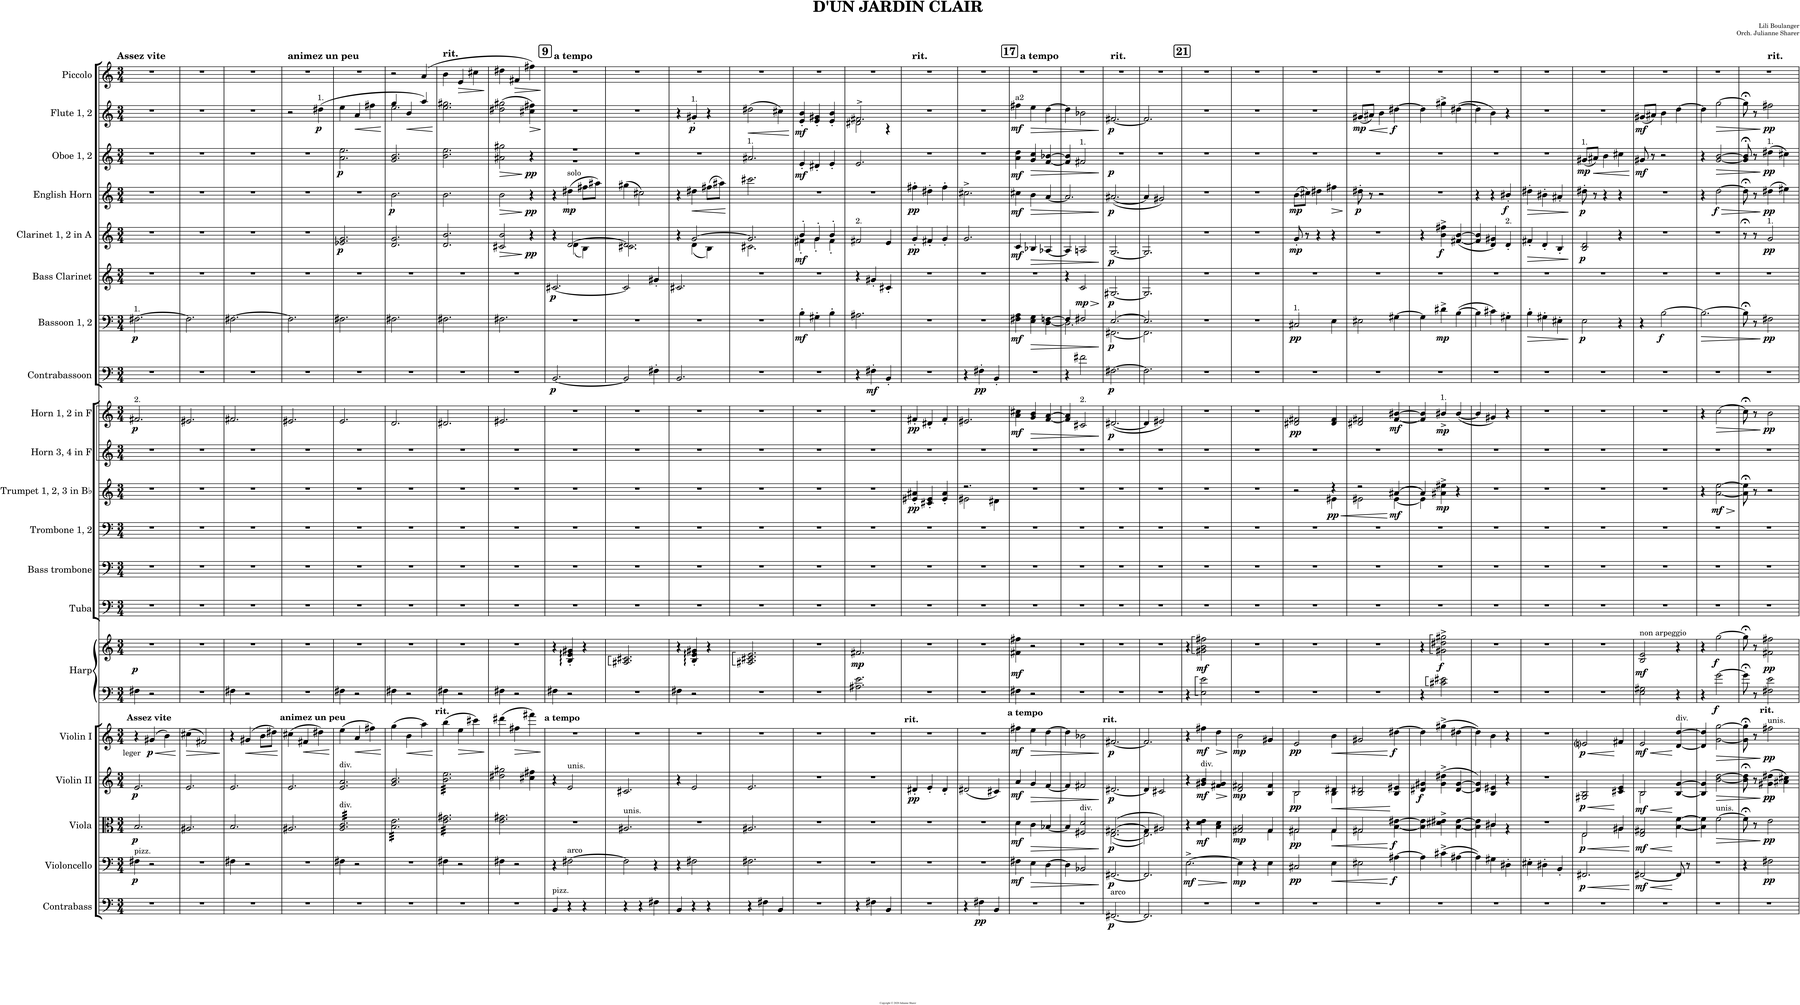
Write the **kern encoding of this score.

**kern	**dynam	**kern	**dynam	**kern	**dynam	**kern	**dynam	**kern	**dynam	**kern	**kern	**dynam	**kern	**kern	**kern	**kern	**dynam	**kern	**kern	**dynam	**kern	**dynam	**kern	**dynam	**kern	**dynam	**kern	**dynam	**kern	**dynam	**kern	**dynam	**kern	**dynam	**kern	**dynam
*part20	*part20	*part19	*part19	*part18	*part18	*part17	*part17	*part16	*part16	*part15	*part15	*part15	*part14	*part13	*part12	*part11	*part11	*part10	*part9	*part9	*part8	*part8	*part7	*part7	*part6	*part6	*part5	*part5	*part4	*part4	*part3	*part3	*part2	*part2	*part1	*part1
*staff21	*staff21	*staff20	*staff20	*staff19	*staff19	*staff18	*staff18	*staff17	*staff17	*staff16	*staff15	*staff15/16	*staff14	*staff13	*staff12	*staff11	*staff11	*staff10	*staff9	*staff9	*staff8	*staff8	*staff7	*staff7	*staff6	*staff6	*staff5	*staff5	*staff4	*staff4	*staff3	*staff3	*staff2	*staff2	*staff1	*staff1
*I"Contrabass	*	*I"Violoncello	*	*I"Viola	*	*I"Violin II	*	*I"Violin I	*	*I"Harp	*	*	*I"Tuba	*I"Bass trombone	*I"Trombone 1, 2	*I"Trumpet 1, 2, 3 in Bb	*	*I"Horn 3, 4 in F	*I"Horn 1, 2 in F	*	*I"Contrabassoon	*	*I"Bassoon 1, 2	*	*I"Bass Clarinet	*	*I"Clarinet 1, 2 in A	*	*I"English Horn	*	*I"Oboe 1, 2	*	*I"Flute 1, 2	*	*I"Piccolo	*
*I'Cb.	*	*I'Vc.	*	*I'Vla.	*	*I'Vln. II	*	*I'Vln. I	*	*I'Hp.	*	*	*I'Tba.	*I'B.Tbn.	*I'Tbn. 1, 2, 3	*I'Tpt. 1, 2, 3	*	*I'Hn. 3, 4	*I'Hn. 1, 2	*	*I'Cbsn.	*	*I'Bsn. 1, 2	*	*I'B. Cl.	*	*I'Cl. 1, 2	*	*I'Eng. Hn.	*	*I'Ob. 1, 2	*	*I'Fl. 1, 2	*	*I'Picc.	*
*clefF4	*	*clefF4	*	*clefC3	*	*clefG2	*	*clefG2	*	*clefF4	*clefG2	*	*clefF4	*clefF4	*clefF4	*clefG2	*	*clefG2	*clefG2	*	*clefF4	*	*clefF4	*	*clefG2	*	*clefG2	*	*clefG2	*	*clefG2	*	*clefG2	*	*clefG2	*
*Trd7c12	*	*	*	*	*	*	*	*	*	*	*	*	*	*	*	*Trd1c2	*	*Trd4c7	*Trd4c7	*	*Trd7c12	*	*	*	*Trd8c14	*	*Trd2c3	*	*Trd4c7	*	*	*	*	*	*Trd-7c-12	*
*k[]	*	*k[]	*	*k[]	*	*k[]	*	*k[]	*	*k[]	*k[]	*	*k[]	*k[]	*k[]	*k[]	*	*k[]	*k[]	*	*k[]	*	*k[]	*	*k[]	*	*k[]	*	*k[]	*	*k[]	*	*k[]	*	*k[]	*
*M3/4	*	*M3/4	*	*M3/4	*	*M3/4	*	*M3/4	*	*M3/4	*M3/4	*	*M3/4	*M3/4	*M3/4	*M3/4	*	*M3/4	*M3/4	*	*M3/4	*	*M3/4	*	*M3/4	*	*M3/4	*	*M3/4	*	*M3/4	*	*M3/4	*	*M3/4	*
=1	=1	=1	=1	=1	=1	=1	=1	=1	=1	=1	=1	=1	=1	=1	=1	=1	=1	=1	=1	=1	=1	=1	=1	=1	=1	=1	=1	=1	=1	=1	=1	=1	=1	=1	=1	=1
!	!	!	!	!	!	!	!	!	!	!	!	!	!	!	!	!	!	!	!	!	!	!	!	!	!	!	!	!	!	!	!	!	!	!	!LO:TX:a:B:t=Assez vite	!
!	!	!	!	!	!	!	!	!	!	!	!	!	!	!	!	!	!	!	!	!	!	!	!LO:TX:a:t=1.	!	!	!	!	!	!	!	!	!	!	!	!	!
!	!	!	!	!	!	!	!	!	!	!	!	!	!	!	!	!	!	!	!LO:TX:a:t=2.	!	!	!	!	!	!	!	!	!	!	!	!	!	!	!	!	!
!	!	!	!	!	!	!	!	!LO:TX:b:t=leger	!	!	!	!	!	!	!	!	!	!	!	!	!	!	!	!	!	!	!	!	!	!	!	!	!	!	!	!
!	!	!	!	!	!	!	!	!LO:TX:a:B:t=Assez vite	!	!	!	!	!	!	!	!	!	!	!	!	!	!	!	!	!	!	!	!	!	!	!	!	!	!	!	!
!	!	!LO:TX:a:t=pizz.	!	!	!	!	!	!	!	!	!	!	!	!	!	!	!	!	!	!	!	!	!	!	!	!	!	!	!	!	!	!	!	!	!	!
!	!	!	!LO:DY:b	!	!LO:DY:b	!	!LO:DY:b	!	!	!	!	!LO:DY:a=2	!	!	!	!	!	!	!	!LO:DY:b	!	!	!	!LO:DY:b	!	!	!	!	!	!	!	!	!	!	!	!
2.r	.	4F#X\	p	2.B/	p	2.e/	p	4r	.	4F#X\	2.r	p	2.r	2.r	2.r	2.r	.	2.r	2.f#X/	p	2.r	.	[2.F#X\	p	2.r	.	2.r	.	2.r	.	2.r	.	2.r	.	2.r	.
!	!	!	!	!	!	!	!	!	!LO:HP:b	!	!	!	!	!	!	!	!	!	!	!	!	!	!	!	!	!	!	!	!	!	!	!	!	!	!	!
!	!	!	!	!	!	!	!	!	!LO:DY:n=1:b	!	!	!	!	!	!	!	!	!	!	!	!	!	!	!	!	!	!	!	!	!	!	!	!	!	!	!
.	.	2r	.	.	.	.	.	(4g#X/	< p	2r	.	.	.	.	.	.	.	.	.	.	.	.	.	.	.	.	.	.	.	.	.	.	.	.	.	.
.	.	.	.	.	.	.	.	4b\)	.	.	.	.	.	.	.	.	.	.	.	.	.	.	.	.	.	.	.	.	.	.	.	.	.	.	.	.
.	.	.	.	.	.	.	.	.	[	.	.	.	.	.	.	.	.	.	.	.	.	.	.	.	.	.	.	.	.	.	.	.	.	.	.	.
=2	=2	=2	=2	=2	=2	=2	=2	=2	=2	=2	=2	=2	=2	=2	=2	=2	=2	=2	=2	=2	=2	=2	=2	=2	=2	=2	=2	=2	=2	=2	=2	=2	=2	=2	=2	=2
!	!	!	!	!	!	!	!	!	!LO:HP:b	!	!	!	!	!	!	!	!	!	!	!	!	!	!	!	!	!	!	!	!	!	!	!	!	!	!	!
2.r	.	2.r	.	2.A#X/	.	2.e/	.	(4cc#X\	>	2.r	2.r	.	2.r	2.r	2.r	2.r	.	2.r	2.e#X/	.	2.r	.	2.F#\]	.	2.r	.	2.r	.	2.r	.	2.r	.	2.r	.	2.r	.
.	.	.	.	.	.	.	.	2f#X/)	.	.	.	.	.	.	.	.	.	.	.	.	.	.	.	.	.	.	.	.	.	.	.	.	.	.	.	.
.	.	.	.	.	.	.	.	.	]	.	.	.	.	.	.	.	.	.	.	.	.	.	.	.	.	.	.	.	.	.	.	.	.	.	.	.
=3	=3	=3	=3	=3	=3	=3	=3	=3	=3	=3	=3	=3	=3	=3	=3	=3	=3	=3	=3	=3	=3	=3	=3	=3	=3	=3	=3	=3	=3	=3	=3	=3	=3	=3	=3	=3
2.r	.	4F#X\	.	2.B/	.	2.e/	.	4r	.	4F#X\	2.r	.	2.r	2.r	2.r	2.r	.	2.r	2.f#X/	.	2.r	.	[2.F#X\	.	2.r	.	2.r	.	2.r	.	2.r	.	2.r	.	2.r	.
!	!	!	!	!	!	!	!	!	!LO:HP:b	!	!	!	!	!	!	!	!	!	!	!	!	!	!	!	!	!	!	!	!	!	!	!	!	!	!	!
.	.	2r	.	.	.	.	.	(4g#X/	<	2r	.	.	.	.	.	.	.	.	.	.	.	.	.	.	.	.	.	.	.	.	.	.	.	.	.	.
.	.	.	.	.	.	.	.	8b\L	.	.	.	.	.	.	.	.	.	.	.	.	.	.	.	.	.	.	.	.	.	.	.	.	.	.	.	.
.	.	.	.	.	.	.	.	8dd#X\J)	.	.	.	.	.	.	.	.	.	.	.	.	.	.	.	.	.	.	.	.	.	.	.	.	.	.	.	.
.	.	.	.	.	.	.	.	.	[	.	.	.	.	.	.	.	.	.	.	.	.	.	.	.	.	.	.	.	.	.	.	.	.	.	.	.
=4	=4	=4	=4	=4	=4	=4	=4	=4	=4	=4	=4	=4	=4	=4	=4	=4	=4	=4	=4	=4	=4	=4	=4	=4	=4	=4	=4	=4	=4	=4	=4	=4	=4	=4	=4	=4
!	!	!	!	!	!	!	!	!	!	!	!	!	!	!	!	!	!	!	!	!	!	!	!	!	!	!	!	!	!	!	!	!	!	!	!LO:TX:a:B:t=animez un peu	!
!	!	!	!	!	!	!	!	!LO:TX:a:B:t=animez un peu	!	!	!	!	!	!	!	!	!	!	!	!	!	!	!	!	!	!	!	!	!	!	!	!	!	!	!	!
2.r	.	2.r	.	2.A#X/	.	2.e/	.	(4cc#X\	.	2.r	2.r	.	2.r	2.r	2.r	2.r	.	2.r	2.e#X/	.	2.r	.	2.F#\]	.	2.r	.	2.r	.	2.r	.	2.r	.	2r	.	2.r	.
!	!	!	!	!	!	!	!	!	!LO:HP:b	!	!	!	!	!	!	!	!	!	!	!	!	!	!	!	!	!	!	!	!	!	!	!	!	!	!	!
.	.	.	.	.	.	.	.	4f#X/	<	.	.	.	.	.	.	.	.	.	.	.	.	.	.	.	.	.	.	.	.	.	.	.	.	.	.	.
!	!	!	!	!	!	!	!	!	!	!	!	!	!	!	!	!	!	!	!	!	!	!	!	!	!	!	!	!	!	!	!	!	!LO:TX:a:t=1.	!	!	!
!	!	!	!	!	!	!	!	!	!	!	!	!	!	!	!	!	!	!	!	!	!	!	!	!	!	!	!	!	!	!	!	!	!	!LO:DY:b	!	!
.	.	.	.	.	.	.	.	4dd#X\)	.	.	.	.	.	.	.	.	.	.	.	.	.	.	.	.	.	.	.	.	.	.	.	.	(4dd#X\	p	.	.
.	.	.	.	.	.	.	.	.	[	.	.	.	.	.	.	.	.	.	.	.	.	.	.	.	.	.	.	.	.	.	.	.	.	.	.	.
=5	=5	=5	=5	=5	=5	=5	=5	=5	=5	=5	=5	=5	=5	=5	=5	=5	=5	=5	=5	=5	=5	=5	=5	=5	=5	=5	=5	=5	=5	=5	=5	=5	=5	=5	=5	=5
!	!	!	!	!	!	!LO:TX:a:t=div.	!	!	!	!	!	!	!	!	!	!	!	!	!	!	!	!	!	!	!	!	!	!	!	!	!	!	!	!	!	!
!	!	!	!	!LO:TX:a:t=div.	!	!	!	!	!	!	!	!	!	!	!	!	!	!	!	!	!	!	!	!	!	!	!	!	!	!	!	!	!	!	!	!
!	!	!	!	!	!	!	!	!	!	!	!	!	!	!	!	!	!	!	!	!	!	!	!	!	!	!	!	!LO:DY:b	!	!	!	!LO:DY:b	!	!	!	!
*	*	*	*	*tremolo	*	*	*	*	*	*	*	*	*	*	*	*	*	*	*	*	*	*	*	*	*	*	*	*	*	*	*	*	*	*	*	*
2.r	.	4F#X\	.	32A/ 32c/LLL	.	2.e/ 2.a/	.	(4ee\	.	4F#X\	2.r	.	2.r	2.r	2.r	2.r	.	2.r	2.e/	.	2.r	.	2.F#X\	.	2.r	.	2.e-X/ 2.g/	p	2.r	.	2.a\ 2.ee\	p	4ee\	.	2.r	.
.	.	.	.	32A/ 32c/	.	.	.	.	.	.	.	.	.	.	.	.	.	.	.	.	.	.	.	.	.	.	.	.	.	.	.	.	.	.	.	.
.	.	.	.	32A/ 32c/	.	.	.	.	.	.	.	.	.	.	.	.	.	.	.	.	.	.	.	.	.	.	.	.	.	.	.	.	.	.	.	.
.	.	.	.	32A/ 32c/	.	.	.	.	.	.	.	.	.	.	.	.	.	.	.	.	.	.	.	.	.	.	.	.	.	.	.	.	.	.	.	.
.	.	.	.	32A/ 32c/	.	.	.	.	.	.	.	.	.	.	.	.	.	.	.	.	.	.	.	.	.	.	.	.	.	.	.	.	.	.	.	.
.	.	.	.	32A/ 32c/	.	.	.	.	.	.	.	.	.	.	.	.	.	.	.	.	.	.	.	.	.	.	.	.	.	.	.	.	.	.	.	.
.	.	.	.	32A/ 32c/	.	.	.	.	.	.	.	.	.	.	.	.	.	.	.	.	.	.	.	.	.	.	.	.	.	.	.	.	.	.	.	.
.	.	.	.	32A/ 32c/	.	.	.	.	.	.	.	.	.	.	.	.	.	.	.	.	.	.	.	.	.	.	.	.	.	.	.	.	.	.	.	.
!	!	!	!	!	!	!	!	!	!LO:HP:b	!	!	!	!	!	!	!	!	!	!	!	!	!	!	!	!	!	!	!	!	!	!	!	!	!LO:HP:b	!	!
.	.	2r	.	32A/ 32c/	.	.	.	4a/	<	2r	.	.	.	.	.	.	.	.	.	.	.	.	.	.	.	.	.	.	.	.	.	.	4a/	<	.	.
.	.	.	.	32A/ 32c/	.	.	.	.	.	.	.	.	.	.	.	.	.	.	.	.	.	.	.	.	.	.	.	.	.	.	.	.	.	.	.	.
.	.	.	.	32A/ 32c/	.	.	.	.	.	.	.	.	.	.	.	.	.	.	.	.	.	.	.	.	.	.	.	.	.	.	.	.	.	.	.	.
.	.	.	.	32A/ 32c/	.	.	.	.	.	.	.	.	.	.	.	.	.	.	.	.	.	.	.	.	.	.	.	.	.	.	.	.	.	.	.	.
.	.	.	.	32A/ 32c/	.	.	.	.	.	.	.	.	.	.	.	.	.	.	.	.	.	.	.	.	.	.	.	.	.	.	.	.	.	.	.	.
.	.	.	.	32A/ 32c/	.	.	.	.	.	.	.	.	.	.	.	.	.	.	.	.	.	.	.	.	.	.	.	.	.	.	.	.	.	.	.	.
.	.	.	.	32A/ 32c/	.	.	.	.	.	.	.	.	.	.	.	.	.	.	.	.	.	.	.	.	.	.	.	.	.	.	.	.	.	.	.	.
.	.	.	.	32A/ 32c/	.	.	.	.	.	.	.	.	.	.	.	.	.	.	.	.	.	.	.	.	.	.	.	.	.	.	.	.	.	.	.	.
.	.	.	.	32A/ 32c/	.	.	.	4ff#X\)	.	.	.	.	.	.	.	.	.	.	.	.	.	.	.	.	.	.	.	.	.	.	.	.	4ff#X\	.	.	.
.	.	.	.	32A/ 32c/	.	.	.	.	.	.	.	.	.	.	.	.	.	.	.	.	.	.	.	.	.	.	.	.	.	.	.	.	.	.	.	.
.	.	.	.	32A/ 32c/	.	.	.	.	.	.	.	.	.	.	.	.	.	.	.	.	.	.	.	.	.	.	.	.	.	.	.	.	.	.	.	.
.	.	.	.	32A/ 32c/	.	.	.	.	.	.	.	.	.	.	.	.	.	.	.	.	.	.	.	.	.	.	.	.	.	.	.	.	.	.	.	.
.	.	.	.	32A/ 32c/	.	.	.	.	.	.	.	.	.	.	.	.	.	.	.	.	.	.	.	.	.	.	.	.	.	.	.	.	.	.	.	.
.	.	.	.	32A/ 32c/	.	.	.	.	.	.	.	.	.	.	.	.	.	.	.	.	.	.	.	.	.	.	.	.	.	.	.	.	.	.	.	.
.	.	.	.	32A/ 32c/	.	.	.	.	.	.	.	.	.	.	.	.	.	.	.	.	.	.	.	.	.	.	.	.	.	.	.	.	.	.	.	.
.	.	.	.	32A/ 32c/JJJ	.	.	.	.	.	.	.	.	.	.	.	.	.	.	.	.	.	.	.	.	.	.	.	.	.	.	.	.	.	.	.	.
.	.	.	.	.	.	.	.	.	[	.	.	.	.	.	.	.	.	.	.	.	.	.	.	.	.	.	.	.	.	.	.	.	.	[	.	.
=6	=6	=6	=6	=6	=6	=6	=6	=6	=6	=6	=6	=6	=6	=6	=6	=6	=6	=6	=6	=6	=6	=6	=6	=6	=6	=6	=6	=6	=6	=6	=6	=6	=6	=6	=6	=6
*	*	*	*	*	*	*	*	*	*	*	*	*	*	*	*	*	*	*	*	*	*	*	*	*	*	*	*	*	*	*	*	*	*^	*	*	*
!	!	!	!	!	!	!	!	!	!	!	!	!	!	!	!	!	!	!	!	!	!	!	!	!	!	!	!	!	!	!LO:DY:b	!	!	!	!	!	!	!
2.r	.	2.r	.	32B\ 32e\LLL	.	2.g/ 2.b/	.	(4gg\	.	4F#X\	2.r	.	2.r	2.r	2.r	2.r	.	2.r	2.d/	.	2.r	.	2.F#X\	.	2.r	.	2.d/ 2.g/	.	2.b\	p	2.g/ 2.b/	.	4gg/	2.ee\	.	2r	.
.	.	.	.	32B\ 32e\	.	.	.	.	.	.	.	.	.	.	.	.	.	.	.	.	.	.	.	.	.	.	.	.	.	.	.	.	.	.	.	.	.
.	.	.	.	32B\ 32e\	.	.	.	.	.	.	.	.	.	.	.	.	.	.	.	.	.	.	.	.	.	.	.	.	.	.	.	.	.	.	.	.	.
.	.	.	.	32B\ 32e\	.	.	.	.	.	.	.	.	.	.	.	.	.	.	.	.	.	.	.	.	.	.	.	.	.	.	.	.	.	.	.	.	.
.	.	.	.	32B\ 32e\	.	.	.	.	.	.	.	.	.	.	.	.	.	.	.	.	.	.	.	.	.	.	.	.	.	.	.	.	.	.	.	.	.
.	.	.	.	32B\ 32e\	.	.	.	.	.	.	.	.	.	.	.	.	.	.	.	.	.	.	.	.	.	.	.	.	.	.	.	.	.	.	.	.	.
.	.	.	.	32B\ 32e\	.	.	.	.	.	.	.	.	.	.	.	.	.	.	.	.	.	.	.	.	.	.	.	.	.	.	.	.	.	.	.	.	.
.	.	.	.	32B\ 32e\	.	.	.	.	.	.	.	.	.	.	.	.	.	.	.	.	.	.	.	.	.	.	.	.	.	.	.	.	.	.	.	.	.
!	!	!	!	!	!	!	!	!	!LO:HP:b	!	!	!	!	!	!	!	!	!	!	!	!	!	!	!	!	!	!	!	!	!	!	!	!	!	!LO:HP:b	!	!
.	.	.	.	32B\ 32e\	.	.	.	4b\	<	2r	.	.	.	.	.	.	.	.	.	.	.	.	.	.	.	.	.	.	.	.	.	.	4b/	.	<	.	.
.	.	.	.	32B\ 32e\	.	.	.	.	.	.	.	.	.	.	.	.	.	.	.	.	.	.	.	.	.	.	.	.	.	.	.	.	.	.	.	.	.
.	.	.	.	32B\ 32e\	.	.	.	.	.	.	.	.	.	.	.	.	.	.	.	.	.	.	.	.	.	.	.	.	.	.	.	.	.	.	.	.	.
.	.	.	.	32B\ 32e\	.	.	.	.	.	.	.	.	.	.	.	.	.	.	.	.	.	.	.	.	.	.	.	.	.	.	.	.	.	.	.	.	.
.	.	.	.	32B\ 32e\	.	.	.	.	.	.	.	.	.	.	.	.	.	.	.	.	.	.	.	.	.	.	.	.	.	.	.	.	.	.	.	.	.
.	.	.	.	32B\ 32e\	.	.	.	.	.	.	.	.	.	.	.	.	.	.	.	.	.	.	.	.	.	.	.	.	.	.	.	.	.	.	.	.	.
.	.	.	.	32B\ 32e\	.	.	.	.	.	.	.	.	.	.	.	.	.	.	.	.	.	.	.	.	.	.	.	.	.	.	.	.	.	.	.	.	.
.	.	.	.	32B\ 32e\	.	.	.	.	.	.	.	.	.	.	.	.	.	.	.	.	.	.	.	.	.	.	.	.	.	.	.	.	.	.	.	.	.
.	.	.	.	32B\ 32e\	.	.	.	4aa\)	.	.	.	.	.	.	.	.	.	.	.	.	.	.	.	.	.	.	.	.	.	.	.	.	4aa/)	.	.	(4a/	.
.	.	.	.	32B\ 32e\	.	.	.	.	.	.	.	.	.	.	.	.	.	.	.	.	.	.	.	.	.	.	.	.	.	.	.	.	.	.	.	.	.
.	.	.	.	32B\ 32e\	.	.	.	.	.	.	.	.	.	.	.	.	.	.	.	.	.	.	.	.	.	.	.	.	.	.	.	.	.	.	.	.	.
.	.	.	.	32B\ 32e\	.	.	.	.	.	.	.	.	.	.	.	.	.	.	.	.	.	.	.	.	.	.	.	.	.	.	.	.	.	.	.	.	.
.	.	.	.	32B\ 32e\	.	.	.	.	.	.	.	.	.	.	.	.	.	.	.	.	.	.	.	.	.	.	.	.	.	.	.	.	.	.	.	.	.
.	.	.	.	32B\ 32e\	.	.	.	.	.	.	.	.	.	.	.	.	.	.	.	.	.	.	.	.	.	.	.	.	.	.	.	.	.	.	.	.	.
.	.	.	.	32B\ 32e\	.	.	.	.	.	.	.	.	.	.	.	.	.	.	.	.	.	.	.	.	.	.	.	.	.	.	.	.	.	.	.	.	.
.	.	.	.	32B\ 32e\JJJ	.	.	.	.	.	.	.	.	.	.	.	.	.	.	.	.	.	.	.	.	.	.	.	.	.	.	.	.	.	.	.	.	.
*	*	*	*	*	*	*	*	*	*	*	*	*	*	*	*	*	*	*	*	*	*	*	*	*	*	*	*	*	*	*	*	*	*v	*v	*	*	*
.	.	.	.	.	.	.	.	.	[	.	.	.	.	.	.	.	.	.	.	.	.	.	.	.	.	.	.	.	.	.	.	.	.	[	.	.
=7	=7	=7	=7	=7	=7	=7	=7	=7	=7	=7	=7	=7	=7	=7	=7	=7	=7	=7	=7	=7	=7	=7	=7	=7	=7	=7	=7	=7	=7	=7	=7	=7	=7	=7	=7	=7
!	!	!	!	!	!	!	!	!	!	!	!	!	!	!	!	!	!	!	!	!	!	!	!	!	!	!	!	!	!	!	!	!	!	!	!LO:TX:a:B:t=rit.	!
!	!	!	!	!	!	!	!	!LO:TX:a:B:t=rit.	!	!	!	!	!	!	!	!	!	!	!	!	!	!	!	!	!	!	!	!	!	!	!	!	!	!	!	!
*	*	*	*	*	*	*tremolo	*	*	*	*	*	*	*	*	*	*	*	*	*	*	*	*	*	*	*	*	*	*	*	*	*	*	*	*	*	*
2.r	.	4F#X\	.	32e\ 32g#X\LLL	.	32b\ 32ee\LLL	.	(4bb\	.	4F#X\	2.r	.	2.r	2.r	2.r	2.r	.	2.r	2.d#X/	.	2.r	.	2.F#X\	.	2.r	.	2.d/ 2.b/	.	2.b\	.	2.b\ 2.ee\	.	2.ee\ 2.gg#X\	.	4b\	.
.	.	.	.	32e\ 32g#X\	.	32b\ 32ee\	.	.	.	.	.	.	.	.	.	.	.	.	.	.	.	.	.	.	.	.	.	.	.	.	.	.	.	.	.	.
.	.	.	.	32e\ 32g#X\	.	32b\ 32ee\	.	.	.	.	.	.	.	.	.	.	.	.	.	.	.	.	.	.	.	.	.	.	.	.	.	.	.	.	.	.
.	.	.	.	32e\ 32g#X\	.	32b\ 32ee\	.	.	.	.	.	.	.	.	.	.	.	.	.	.	.	.	.	.	.	.	.	.	.	.	.	.	.	.	.	.
.	.	.	.	32e\ 32g#X\	.	32b\ 32ee\	.	.	.	.	.	.	.	.	.	.	.	.	.	.	.	.	.	.	.	.	.	.	.	.	.	.	.	.	.	.
.	.	.	.	32e\ 32g#X\	.	32b\ 32ee\	.	.	.	.	.	.	.	.	.	.	.	.	.	.	.	.	.	.	.	.	.	.	.	.	.	.	.	.	.	.
.	.	.	.	32e\ 32g#X\	.	32b\ 32ee\	.	.	.	.	.	.	.	.	.	.	.	.	.	.	.	.	.	.	.	.	.	.	.	.	.	.	.	.	.	.
.	.	.	.	32e\ 32g#X\	.	32b\ 32ee\	.	.	.	.	.	.	.	.	.	.	.	.	.	.	.	.	.	.	.	.	.	.	.	.	.	.	.	.	.	.
!	!	!	!	!	!	!	!	!	!LO:HP:b	!	!	!	!	!	!	!	!	!	!	!	!	!	!	!	!	!	!	!	!	!	!	!	!	!	!	!LO:HP:b
.	.	2r	.	32e\ 32g#X\	.	32b\ 32ee\	.	4ee\	>	2r	.	.	.	.	.	.	.	.	.	.	.	.	.	.	.	.	.	.	.	.	.	.	.	.	4e/	>
.	.	.	.	32e\ 32g#X\	.	32b\ 32ee\	.	.	.	.	.	.	.	.	.	.	.	.	.	.	.	.	.	.	.	.	.	.	.	.	.	.	.	.	.	.
.	.	.	.	32e\ 32g#X\	.	32b\ 32ee\	.	.	.	.	.	.	.	.	.	.	.	.	.	.	.	.	.	.	.	.	.	.	.	.	.	.	.	.	.	.
.	.	.	.	32e\ 32g#X\	.	32b\ 32ee\	.	.	.	.	.	.	.	.	.	.	.	.	.	.	.	.	.	.	.	.	.	.	.	.	.	.	.	.	.	.
.	.	.	.	32e\ 32g#X\	.	32b\ 32ee\	.	.	.	.	.	.	.	.	.	.	.	.	.	.	.	.	.	.	.	.	.	.	.	.	.	.	.	.	.	.
.	.	.	.	32e\ 32g#X\	.	32b\ 32ee\	.	.	.	.	.	.	.	.	.	.	.	.	.	.	.	.	.	.	.	.	.	.	.	.	.	.	.	.	.	.
.	.	.	.	32e\ 32g#X\	.	32b\ 32ee\	.	.	.	.	.	.	.	.	.	.	.	.	.	.	.	.	.	.	.	.	.	.	.	.	.	.	.	.	.	.
.	.	.	.	32e\ 32g#X\	.	32b\ 32ee\	.	.	.	.	.	.	.	.	.	.	.	.	.	.	.	.	.	.	.	.	.	.	.	.	.	.	.	.	.	.
.	.	.	.	32e\ 32g#X\	.	32b\ 32ee\	.	4ccc#X\)	.	.	.	.	.	.	.	.	.	.	.	.	.	.	.	.	.	.	.	.	.	.	.	.	.	.	4cc#X\	.
.	.	.	.	32e\ 32g#X\	.	32b\ 32ee\	.	.	.	.	.	.	.	.	.	.	.	.	.	.	.	.	.	.	.	.	.	.	.	.	.	.	.	.	.	.
.	.	.	.	32e\ 32g#X\	.	32b\ 32ee\	.	.	.	.	.	.	.	.	.	.	.	.	.	.	.	.	.	.	.	.	.	.	.	.	.	.	.	.	.	.
.	.	.	.	32e\ 32g#X\	.	32b\ 32ee\	.	.	.	.	.	.	.	.	.	.	.	.	.	.	.	.	.	.	.	.	.	.	.	.	.	.	.	.	.	.
.	.	.	.	32e\ 32g#X\	.	32b\ 32ee\	.	.	.	.	.	.	.	.	.	.	.	.	.	.	.	.	.	.	.	.	.	.	.	.	.	.	.	.	.	.
.	.	.	.	32e\ 32g#X\	.	32b\ 32ee\	.	.	.	.	.	.	.	.	.	.	.	.	.	.	.	.	.	.	.	.	.	.	.	.	.	.	.	.	.	.
.	.	.	.	32e\ 32g#X\	.	32b\ 32ee\	.	.	.	.	.	.	.	.	.	.	.	.	.	.	.	.	.	.	.	.	.	.	.	.	.	.	.	.	.	.
.	.	.	.	32e\ 32g#X\JJJ	.	32b\ 32ee\JJJ	.	.	.	.	.	.	.	.	.	.	.	.	.	.	.	.	.	.	.	.	.	.	.	.	.	.	.	.	.	.
*	*	*	*	*	*	*Xtremolo	*	*	*	*	*	*	*	*	*	*	*	*	*	*	*	*	*	*	*	*	*	*	*	*	*	*	*	*	*	*
*	*	*	*	*Xtremolo	*	*	*	*	*	*	*	*	*	*	*	*	*	*	*	*	*	*	*	*	*	*	*	*	*	*	*	*	*	*	*	*
.	.	.	.	.	.	.	.	.	]	.	.	.	.	.	.	.	.	.	.	.	.	.	.	.	.	.	.	.	.	.	.	.	.	.	.	]
=8	=8	=8	=8	=8	=8	=8	=8	=8	=8	=8	=8	=8	=8	=8	=8	=8	=8	=8	=8	=8	=8	=8	=8	=8	=8	=8	=8	=8	=8	=8	=8	=8	=8	=8	=8	=8
!	!	!	!	!	!	!	!	!	!	!	!	!	!	!	!	!	!	!	!	!	!	!	!	!	!	!	!	!LO:HP:b	!	!LO:HP:b	!	!LO:HP:b	!	!	!	!
2.r	.	4F#X\	.	2.e\ 2.g#X\	.	2dd#X\ 2gg#X\	.	(4ddd#X\	.	4F#X\	2.r	.	2.r	2.r	2.r	2.r	.	2.r	2.e#X/	.	2.r	.	2.F#X\	.	2.r	.	2c#X/ 2b/	>	2b\	>	2a#X\ 2gg#X\	>	(2dd#X\ 2gg#X\	.	4dd#X\	.
!	!	!	!	!	!	!	!	!	!LO:HP:b	!	!	!	!	!	!	!	!	!	!	!	!	!	!	!	!	!	!	!	!	!	!	!	!	!	!	!LO:HP:b
.	.	2r	.	.	.	.	.	4ff#X\	>	2r	.	.	.	.	.	.	.	.	.	.	.	.	.	.	.	.	.	.	.	.	.	.	.	.	4f#X/	>
!	!	!	!	!	!	!	!	!	!	!	!	!	!	!	!	!	!	!	!	!	!	!	!	!	!	!	!	!LO:DY:n=1:b	!	!LO:DY:n=1:b	!	!LO:DY:n=1:b	!	!LO:HP:b	!	!
.	.	.	.	.	.	4cc#X\ 4ff#X\	.	4fff#X\)	.	.	.	.	.	.	.	.	.	.	.	.	.	.	.	.	.	.	4r	] pp	4r	] pp	4r	] pp	4cc#X\ 4ff#X\)	>	4ff#X\)	.
.	.	.	.	.	.	.	.	.	]	.	.	.	.	.	.	.	.	.	.	.	.	.	.	.	.	.	.	.	.	.	.	.	.	]	.	]
=9	=9	=9	=9	=9	=9	=9	=9	=9	=9	=9	=9	=9	=9	=9	=9	=9	=9	=9	=9	=9	=9	=9	=9	=9	=9	=9	=9	=9	=9	=9	=9	=9	=9	=9	=9	=9
*	*	*	*	*	*	*	*	*	*	*	*	*	*	*	*	*	*	*	*	*	*	*	*	*	*	*	*^	*	*	*	*^	*	*	*	*	*
!!LO:REH:place=s1:a:B:cj:fs=14:t=9
!	!	!	!	!	!	!	!	!	!	!	!	!	!	!	!	!	!	!	!	!	!	!	!	!	!	!	!	!	!	!	!	!	!	!	!	!	!LO:TX:a:B:t=a tempo	!
!	!	!	!	!	!	!	!	!LO:TX:a:B:t=a tempo	!	!	!	!	!	!	!	!	!	!	!	!	!	!	!	!	!	!	!	!	!	!	!	!	!	!	!	!	!	!
!LO:TX:a:t=pizz.	!	!	!	!	!	!	!	!	!	!	!	!	!	!	!	!	!	!	!	!	!	!	!	!	!	!	!	!	!	!	!	!	!	!	!	!	!	!
!	!	!	!	!	!	!	!	!	!	!	!	!	!	!	!	!	!	!	!	!	!	!LO:DY:b	!	!	!	!LO:DY:b	!	!	!	!	!	!	!	!	!	!	!	!
4BB/	.	4r	.	2.r	.	4r	.	2.r	.	4F#X\	4r	.	2.r	2.r	2.r	2.r	.	2.r	2.r	.	[2.BB/	p	2.r	.	[2.c#X/	p	4r	4ryy	.	4r	.	2.r	2.r	.	2.r	.	2.r	.
!	!	!	!	!	!	!	!	!	!	!	!	!	!	!	!	!	!	!	!	!	!	!	!	!	!	!	!	!	!	!LO:TX:a:t=solo	!	!	!	!	!	!	!	!
!	!	!	!	!	!	!LO:TX:a:t=unis.	!	!	!	!	!	!	!	!	!	!	!	!	!	!	!	!	!	!	!	!	!	!	!	!	!	!	!	!	!	!	!	!
!	!	!LO:TX:a:t=arco	!	!	!	!	!	!	!	!	!	!	!	!	!	!	!	!	!	!	!	!	!	!	!	!	!	!	!	!	!	!	!	!	!	!	!	!
!	!	!	!	!	!	!	!	!	!	!	!	!	!	!	!	!	!	!	!	!	!	!	!	!	!	!	!	!	!	!	!LO:DY:b	!	!	!	!	!	!	!
4r	.	[2F#X\	.	.	.	2e/	.	.	.	2r	4B/' 4e/' 4g#X/'	.	.	.	.	.	.	.	.	.	.	.	.	.	.	.	[2d/	(4d\	.	(4dd#X\	mp	.	.	.	.	.	.	.
4r	.	.	.	.	.	.	.	.	.	.	4r	.	.	.	.	.	.	.	.	.	.	.	.	.	.	.	.	4B\)	.	8ff#X\L	.	.	.	.	.	.	.	.
.	.	.	.	.	.	.	.	.	.	.	.	.	.	.	.	.	.	.	.	.	.	.	.	.	.	.	.	.	.	8aa#X\J)	.	.	.	.	.	.	.	.
*	*	*	*	*	*	*	*	*	*	*	*	*	*	*	*	*	*	*	*	*	*	*	*	*	*	*	*	*	*	*	*	*v	*v	*	*	*	*	*
=10	=10	=10	=10	=10	=10	=10	=10	=10	=10	=10	=10	=10	=10	=10	=10	=10	=10	=10	=10	=10	=10	=10	=10	=10	=10	=10	=10	=10	=10	=10	=10	=10	=10	=10	=10	=10	=10
!	!	!	!	!LO:TX:a:t=unis.	!	!	!	!	!	!	!	!	!	!	!	!	!	!	!	!	!	!	!	!	!	!	!	!	!	!	!	!	!	!	!	!	!
4r	.	2F#\]	.	2.A#X/	.	2.c#X/	.	2.r	.	2.r	2.A#X/ 2.c#X/	.	2.r	2.r	2.r	2.r	.	2.r	2.r	.	2BB/]	.	2.r	.	2c#/]	.	2.d/]	2.c#X\	.	(4gg#X\	.	2.r	.	2.r	.	2.r	.
4r	.	.	.	.	.	.	.	.	.	.	.	.	.	.	.	.	.	.	.	.	.	.	.	.	.	.	.	.	.	2cc#X\)	.	.	.	.	.	.	.
4F#X\	.	4r	.	.	.	.	.	.	.	.	.	.	.	.	.	.	.	.	.	.	4F#X'\	.	.	.	4g#X'/	.	.	.	.	.	.	.	.	.	.	.	.
=11	=11	=11	=11	=11	=11	=11	=11	=11	=11	=11	=11	=11	=11	=11	=11	=11	=11	=11	=11	=11	=11	=11	=11	=11	=11	=11	=11	=11	=11	=11	=11	=11	=11	=11	=11	=11	=11
4BB/	.	4r	.	2.r	.	4r	.	2.r	.	4F#X\	4r	.	2.r	2.r	2.r	2.r	.	2.r	2.r	.	2.BB/	.	2.r	.	2.c#X/	.	4r	4ryy	.	4r	.	2.r	.	4r	.	2.r	.
!	!	!	!	!	!	!	!	!	!	!	!	!	!	!	!	!	!	!	!	!	!	!	!	!	!	!	!	!	!	!	!	!	!	!LO:TX:a:t=1.	!	!	!
!	!	!	!	!	!	!	!	!	!	!	!	!	!	!	!	!	!	!	!	!	!	!	!	!	!	!	!	!	!	!	!LO:HP:b	!	!	!	!LO:DY:b	!	!
4r	.	2F#X\	.	.	.	2e/	.	.	.	2r	4B/' 4e/' 4g#X/'	.	.	.	.	.	.	.	.	.	.	.	.	.	.	.	[2g/	(4d\	.	4dd#X\	<	.	.	4g#X'/	p	.	.
4r	.	.	.	.	.	.	.	.	.	.	4r	.	.	.	.	.	.	.	.	.	.	.	.	.	.	.	.	4B\)	.	(8ff#X\L	.	.	.	4r	.	.	.
.	.	.	.	.	.	.	.	.	.	.	.	.	.	.	.	.	.	.	.	.	.	.	.	.	.	.	.	.	.	8aa#X\J)	.	.	.	.	.	.	.
*	*	*	*	*	*	*	*	*	*	*	*	*	*	*	*	*	*	*	*	*	*	*	*	*	*	*	*v	*v	*	*	*	*	*	*	*	*	*
.	.	.	.	.	.	.	.	.	.	.	.	.	.	.	.	.	.	.	.	.	.	.	.	.	.	.	.	.	.	[	.	.	.	.	.	.
=12	=12	=12	=12	=12	=12	=12	=12	=12	=12	=12	=12	=12	=12	=12	=12	=12	=12	=12	=12	=12	=12	=12	=12	=12	=12	=12	=12	=12	=12	=12	=12	=12	=12	=12	=12	=12
*	*	*	*	*	*	*	*	*	*	*	*	*	*	*	*	*	*	*	*	*	*	*	*	*	*	*	*^	*	*	*	*	*	*	*	*	*
!	!	!	!	!	!	!	!	!	!	!	!	!	!	!	!	!	!	!	!	!	!	!	!	!	!	!	!	!	!	!	!	!LO:TX:a:t=1.	!	!	!	!	!
!	!	!	!	!	!	!	!	!	!	!	!	!	!	!	!	!	!	!	!	!	!	!	!	!	!	!	!	!	!	!	!	!	!	!	!LO:HP:b	!	!
4r	.	2.F#X\	.	2.A#X/	.	2.e/	.	2.r	.	2.r	2.A#X/ 2.c#X/ 2.e/	.	2.r	2.r	2.r	2.r	.	2.r	2.r	.	2.r	.	2.r	.	2.r	.	2.g/]	2.c#X\	.	2.ccc#X\	.	2.a#X/	.	(2dd#X\	<	2.r	.
4F#X\	.	.	.	.	.	.	.	.	.	.	.	.	.	.	.	.	.	.	.	.	.	.	.	.	.	.	.	.	.	.	.	.	.	.	.	.	.
4BB/	.	.	.	.	.	.	.	.	.	.	.	.	.	.	.	.	.	.	.	.	.	.	.	.	.	.	.	.	.	.	.	.	.	4cc#X\)	.	.	.
*	*	*	*	*	*	*	*	*	*	*	*	*	*	*	*	*	*	*	*	*	*	*	*	*	*	*	*v	*v	*	*	*	*	*	*	*	*	*
.	.	.	.	.	.	.	.	.	.	.	.	.	.	.	.	.	.	.	.	.	.	.	.	.	.	.	.	.	.	.	.	.	.	[	.	.
=13	=13	=13	=13	=13	=13	=13	=13	=13	=13	=13	=13	=13	=13	=13	=13	=13	=13	=13	=13	=13	=13	=13	=13	=13	=13	=13	=13	=13	=13	=13	=13	=13	=13	=13	=13	=13
*	*	*	*	*	*	*	*	*	*	*	*	*	*	*	*	*	*	*	*	*	*	*	*	*	*	*	*^	*	*	*	*	*	*	*	*	*
!	!	!	!	!	!	!	!	!	!	!	!	!	!	!	!	!	!	!	!	!	!	!	!	!LO:DY:b	!	!	!	!	!LO:DY:b	!	!	!	!LO:DY:b	!	!LO:DY:b	!	!
2.r	.	2.r	.	2.r	.	2.r	.	2.r	.	2.r	2.r	.	2.r	2.r	2.r	2.r	.	2.r	2.r	.	2.r	.	4B'\	mf	2.r	.	4b'/	4f#X'\	mf	2.r	.	4e'/	mf	4e/' 4b/'	mf	2.r	.
.	.	.	.	.	.	.	.	.	.	.	.	.	.	.	.	.	.	.	.	.	.	.	4G#X'\	.	.	.	4g'/	4g'\	.	.	.	4d#X'/	.	4e/' 4g#X/'	.	.	.
.	.	.	.	.	.	.	.	.	.	.	.	.	.	.	.	.	.	.	.	.	.	.	4B'\	.	.	.	4b'/	4f#'\	.	.	.	4e'/	.	4e/' 4b/'	.	.	.
=14	=14	=14	=14	=14	=14	=14	=14	=14	=14	=14	=14	=14	=14	=14	=14	=14	=14	=14	=14	=14	=14	=14	=14	=14	=14	=14	=14	=14	=14	=14	=14	=14	=14	=14	=14	=14	=14
*	*	*	*	*	*	*	*	*	*	*	*	*	*	*	*	*	*	*	*	*	*	*	*	*	*	*	*	*	*	*	*	*	*	*^	*	*	*
!	!	!	!	!	!	!	!	!	!	!	!	!	!	!	!	!	!	!	!	!	!	!	!	!	!	!	!LO:TX:a:t=2.	!	!	!	!	!	!	!	!	!	!	!
!	!	!	!	!	!	!	!	!	!	!	!	!LO:DY:b	!	!	!	!	!	!	!	!	!	!	!	!	!	!	!	!	!	!	!	!	!	!	!	!	!	!
*	*	*	*	*	*	*	*	*	*	*	*	*	*	*	*	*	*	*	*	*	*	*	*	*	*	*	*v	*v	*	*	*	*	*	*	*	*	*	*
4r	.	2.r	.	2.r	.	2.r	.	2.r	.	2.A#X\ 2.e\	2.f#X/	mp	2.r	2.r	2.r	2.r	.	2.r	2.r	.	4r	.	2.A#X\	.	4r	.	2f#X/	.	2.r	.	2.e/	.	2.f#X^/	2d#X\	.	2.r	.
!	!	!	!	!	!	!	!	!	!	!	!	!	!	!	!	!	!	!	!	!	!	!LO:DY:b	!	!	!	!	!	!	!	!	!	!	!	!	!	!	!
4F#X\	.	.	.	.	.	.	.	.	.	.	.	.	.	.	.	.	.	.	.	.	4F#X'\	mf	.	.	4g#X'/	.	.	.	.	.	.	.	.	.	.	.	.
4BB/	.	.	.	.	.	.	.	.	.	.	.	.	.	.	.	.	.	.	.	.	4BB'/	.	.	.	4c#X'/	.	4e/	.	.	.	.	.	.	4r	.	.	.
=15	=15	=15	=15	=15	=15	=15	=15	=15	=15	=15	=15	=15	=15	=15	=15	=15	=15	=15	=15	=15	=15	=15	=15	=15	=15	=15	=15	=15	=15	=15	=15	=15	=15	=15	=15	=15	=15
!	!	!	!	!	!	!	!	!	!	!	!	!	!	!	!	!	!	!	!	!	!	!	!	!	!	!	!	!	!	!	!	!	!	!	!	!LO:TX:a:B:t=rit.	!
!	!	!	!	!	!	!	!	!LO:TX:a:B:t=rit.	!	!	!	!	!	!	!	!	!	!	!	!	!	!	!	!	!	!	!	!	!	!	!	!	!	!	!	!	!
!	!	!	!	!	!	!	!LO:DY:b	!	!	!	!	!	!	!	!	!	!LO:DY:b	!	!	!LO:DY:b	!	!	!	!	!	!	!	!LO:DY:b	!	!LO:DY:b	!	!	!	!	!	!	!
*	*	*	*	*	*	*	*	*	*	*	*	*	*	*	*	*	*	*	*	*	*	*	*	*	*	*	*	*	*	*	*	*	*v	*v	*	*	*
2.r	.	2.r	.	2.r	.	4d#X'/	pp	2.r	.	2.r	2.r	.	2.r	2.r	2.r	4e#X/' 4a#X/'	pp	2.r	4f#X'/	pp	2.r	.	2.r	.	2.r	.	4g'/	pp	4ff#X'\	pp	2.r	.	2.r	.	2.r	.
.	.	.	.	.	.	4e'/	.	.	.	.	.	.	.	.	.	4c#X/' 4e#/'	.	.	4d#X'/	.	.	.	.	.	.	.	4f#X'/	.	4dd#X'\	.	.	.	.	.	.	.
.	.	.	.	.	.	4d#'/	.	.	.	.	.	.	.	.	.	4e#/' 4a#/'	.	.	4f#'/	.	.	.	.	.	.	.	4g'/	.	4ff#'\	.	.	.	.	.	.	.
=16	=16	=16	=16	=16	=16	=16	=16	=16	=16	=16	=16	=16	=16	=16	=16	=16	=16	=16	=16	=16	=16	=16	=16	=16	=16	=16	=16	=16	=16	=16	=16	=16	=16	=16	=16	=16
*	*	*	*	*	*	*	*	*	*	*	*	*	*	*	*	*^	*	*	*	*	*	*	*	*	*	*	*	*	*	*	*	*	*	*	*	*
4r	.	2.r	.	2.r	.	(2d#X/	.	2.r	.	2.r	2.r	.	2.r	2.r	2.r	2.r	2e#X\	.	2.r	2.e#X/	.	4r	.	2.r	.	2.r	.	2.g/	.	2.cc#X^\	.	2.r	.	2.r	.	2.r	.
!	!LO:DY:b	!	!	!	!	!	!	!	!	!	!	!	!	!	!	!	!	!	!	!	!	!	!LO:DY:b	!	!	!	!	!	!	!	!	!	!	!	!	!	!
4F#X\	pp	.	.	.	.	.	.	.	.	.	.	.	.	.	.	.	.	.	.	.	.	4F#X'\	pp	.	.	.	.	.	.	.	.	.	.	.	.	.	.
4BB/	.	.	.	.	.	4c#X/)	.	.	.	.	.	.	.	.	.	.	4d#X\	.	.	.	.	4BB'/	.	.	.	.	.	.	.	.	.	.	.	.	.	.	.
=17	=17	=17	=17	=17	=17	=17	=17	=17	=17	=17	=17	=17	=17	=17	=17	=17	=17	=17	=17	=17	=17	=17	=17	=17	=17	=17	=17	=17	=17	=17	=17	=17	=17	=17	=17	=17	=17
!!LO:REH:place=s1:a:B:cj:fs=14:t=17
!	!	!	!	!	!	!	!	!	!	!	!	!	!	!	!	!	!	!	!	!	!	!	!	!	!	!	!	!	!	!	!	!	!	!	!	!LO:TX:a:B:t=a tempo	!
!	!	!	!	!	!	!	!	!	!	!	!	!	!	!	!	!	!	!	!	!	!	!	!	!	!	!	!	!	!	!	!	!	!	!LO:TX:a:t=a2	!	!	!
!	!	!	!	!	!	!	!	!LO:TX:a:B:t=a tempo	!	!	!	!	!	!	!	!	!	!	!	!	!	!	!	!	!	!	!	!	!	!	!	!	!	!	!	!	!
!	!	!	!LO:DY:b	!	!LO:DY:b	!	!LO:DY:b	!	!LO:DY:b	!	!	!LO:DY:b	!	!	!	!	!	!	!	!	!LO:DY:b	!	!	!	!LO:DY:b	!	!	!	!LO:DY:b	!	!LO:DY:b	!	!LO:DY:b	!	!LO:DY:b	!	!
*	*	*	*	*	*	*	*	*	*	*	*	*	*	*	*	*v	*v	*	*	*	*	*	*	*	*	*	*	*	*	*	*	*	*	*	*	*	*
2.r	.	4F#X\	mf	4d\	mf	4a/	mf	4ff#X\	mf	4F#X\	4f#X\ 4ff#X\	mf	2.r	2.r	2.r	2.r	.	2.r	4a\ 4cc#X\	mf	2.r	.	4F#X\ 4A\	mf	2.r	.	4c/	mf	4cc#X\	mf	4a\ 4dd\	mf	4ff#X\	mf	2.r	.
!	!	!	!LO:HP:b	!	!LO:HP:b	!	!LO:HP:b	!	!LO:HP:b	!	!	!	!	!	!	!	!	!	!	!LO:HP:b	!	!	!	!LO:HP:b	!	!	!	!LO:HP:b	!	!LO:HP:b	!	!LO:HP:b	!	!LO:HP:b	!	!
.	.	4E\	>	4c\	>	4g/	>	4ee\	>	2r	2r	.	.	.	.	.	.	.	4g/ 4b/	>	.	.	4E\ 4G\	>	.	.	4B-X/	>	4b\	>	4g/ 4cc/	>	4ee\	>	.	.
.	.	[4D\	.	[4B-X/	.	[4f/	.	[4dd\	.	.	.	.	.	.	.	.	.	.	[4f/ [4a/	.	.	.	[4D\ [>4Fn\	.	.	.	[4A-X/	.	[4a/	.	[4f/ [4b-X/	.	[4dd\	.	.	.
=18	=18	=18	=18	=18	=18	=18	=18	=18	=18	=18	=18	=18	=18	=18	=18	=18	=18	=18	=18	=18	=18	=18	=18	=18	=18	=18	=18	=18	=18	=18	=18	=18	=18	=18	=18	=18
*	*	*	*	*	*	*	*	*	*	*	*	*	*	*	*	*	*	*	*	*	*	*	*^	*	*	*	*	*	*	*	*	*	*	*	*	*
2.r	.	4D\]	.	4B-/]	.	4f/]	.	4dd\]	.	2.r	2.r	.	2.r	2.r	2.r	2.r	.	2.r	4f/] 4a/]	.	4r	.	4F/]	2.D\]	.	4r	.	4A-/]	.	2.a/]	.	4f/] 4b-/]	.	4dd\]	.	2.r	.
!	!	!	!	!	!	!	!	!	!	!	!	!	!	!	!	!	!	!	!	!	!	!	!	!	!	!	!	!	!	!	!	!LO:TX:a:t=1.	!	!	!	!	!
!	!	!	!	!	!	!	!	!	!	!	!	!	!	!	!	!	!	!	!LO:TX:a:t=2.	!	!	!	!	!	!	!	!	!	!	!	!	!	!	!	!	!	!
!	!	!	!	!LO:TX:a:t=div.	!	!	!	!	!	!	!	!	!	!	!	!	!	!	!	!	!	!	!	!	!	!	!	!	!	!	!	!	!	!	!	!	!
!	!	!	!	!	!	!	!	!	!	!	!	!	!	!	!	!	!	!	!	!	!	!	!	!	!	!	!LO:HP:b	!	!	!	!	!	!	!	!	!	!
!	!	!	!	!	!	!	!	!	!	!	!	!	!	!	!	!	!	!	!	!	!	!	!	!	!	!	!LO:DY:n=1:b	!	!	!	!	!	!	!	!	!	!
.	.	2BB-X/	.	2F#X/ 2d/	.	2f#X/	.	2b-X\	.	.	.	.	.	.	.	.	.	.	2c#X/	.	2f#X\	.	2F#X/	.	.	2c/	> mp	2An/	.	.	.	2f#X/	.	2b-X\	.	.	.
*	*	*	*	*	*	*	*	*	*	*	*	*	*	*	*	*	*	*	*	*	*	*	*v	*v	*	*	*	*	*	*	*	*	*	*	*	*	*
.	.	.	]	.	]	.	]	.	]	.	.	.	.	.	.	.	.	.	.	]	.	.	.	]	.	]	.	]	.	]	.	]	.	]	.	.
=19	=19	=19	=19	=19	=19	=19	=19	=19	=19	=19	=19	=19	=19	=19	=19	=19	=19	=19	=19	=19	=19	=19	=19	=19	=19	=19	=19	=19	=19	=19	=19	=19	=19	=19	=19	=19
*	*	*	*	*^	*	*	*	*	*	*	*	*	*	*	*	*	*	*	*	*	*	*	*^	*	*	*	*	*	*	*	*	*	*	*	*	*
!	!	!	!	!	!	!	!	!	!	!	!	!	!	!	!	!	!	!	!	!	!	!	!	!	!	!	!	!	!	!	!	!	!	!	!	!	!LO:TX:a:B:t=rit.	!
!	!	!	!	!	!	!	!	!	!LO:TX:a:B:t=rit.	!	!	!	!	!	!	!	!	!	!	!	!	!	!	!	!	!	!	!	!	!	!	!	!	!	!	!	!	!
!LO:TX:a:t=arco	!	!	!	!	!	!	!	!	!	!	!	!	!	!	!	!	!	!	!	!	!	!	!	!	!	!	!	!	!	!	!	!	!	!	!	!	!	!
!	!LO:DY:b	!	!LO:DY:b	!	!	!LO:DY:b	!	!LO:DY:b	!	!LO:DY:b	!	!	!	!	!	!	!	!	!	!	!LO:DY:b	!	!LO:DY:b	!	!	!LO:DY:b	!	!LO:DY:b	!	!LO:DY:b	!	!LO:DY:b	!	!LO:DY:b	!	!LO:DY:b	!	!
[2.FF#X/	p	[2.FF#X/	p	([2.G#X/	([2.E\	p	[2.d#X/	p	[2.f#X/	p	2.r	2.r	.	2.r	2.r	2.r	2.r	.	2.r	([2.d#X/	p	[2.F#X\	p	[2.E/	[2.FF#X\	p	[2.G#X/	p	[2.G/	p	([2.a#X/	p	2.r	p	[2.f#X/	p	2.r	.
=20	=20	=20	=20	=20	=20	=20	=20	=20	=20	=20	=20	=20	=20	=20	=20	=20	=20	=20	=20	=20	=20	=20	=20	=20	=20	=20	=20	=20	=20	=20	=20	=20	=20	=20	=20	=20	=20	=20
2.FF#/]	.	2.FF#/]	.	4G#/]	2.E\])	.	4d#/]	.	2.f#/]	.	2.r	2.r	.	2.r	2.r	2.r	2.r	.	2.r	4d#/]	.	2.F#\]	.	2.E/]	2.FF#\]	.	2.G#/]	.	2.G/]	.	4a#/]	.	2.r	.	2.f#/]	.	2.r	.
.	.	.	.	2A#X/)	.	.	2c#X/	.	.	.	.	.	.	.	.	.	.	.	.	2e#X/)	.	.	.	.	.	.	.	.	.	.	2g#X/)	.	.	.	.	.	.	.
*	*	*	*	*v	*v	*	*	*	*	*	*	*	*	*	*	*	*	*	*	*	*	*	*	*v	*v	*	*	*	*	*	*	*	*	*	*	*	*	*
!!LO:REH:place=s1:a:B:cj:fs=14:t=21
=21	=21	=21	=21	=21	=21	=21	=21	=21	=21	=21	=21	=21	=21	=21	=21	=21	=21	=21	=21	=21	=21	=21	=21	=21	=21	=21	=21	=21	=21	=21	=21	=21	=21	=21	=21	=21
!	!	!	!LO:HP:b	!	!	!	!	!	!	!	!	!	!	!	!	!	!	!	!	!	!	!	!	!	!	!	!	!	!	!	!	!	!	!	!	!
!	!	!	!LO:DY:n=1:b	!	!	!	!	!	!	!	!	!	!	!	!	!	!	!	!	!	!	!	!	!	!	!	!	!	!	!	!	!	!	!	!	!
2.r	.	[2.E^\	> mf	4r	.	4r	.	4r	.	4r	4r	.	2.r	2.r	2.r	2.r	.	2.r	2.r	.	2.r	.	2.r	.	2.r	.	2.r	.	2.r	.	2.r	.	2.r	.	2.r	.
!	!	!	!	!	!	!LO:TX:a:t=div.	!	!	!	!	!	!	!	!	!	!	!	!	!	!	!	!	!	!	!	!	!	!	!	!	!	!	!	!	!	!
!	!	!	!	!	!LO:DY:b	!	!LO:DY:b	!	!LO:DY:b	!	!	!LO:DY:b	!	!	!	!	!	!	!	!	!	!	!	!	!	!	!	!	!	!	!	!	!	!	!	!
.	.	.	.	4d\ 4e\	mf	4g#X/ 4b/	mf	4ff#X\	mf	2E\ 2e\	2g#X\ 2b\ 2ff#X\	mf	.	.	.	.	.	.	.	.	.	.	.	.	.	.	.	.	.	.	.	.	.	.	.	.
!	!	!	!	!	!	!	!LO:HP:b	!	!LO:HP:b	!	!	!	!	!	!	!	!	!	!	!	!	!	!	!	!	!	!	!	!	!	!	!	!	!	!	!
.	.	.	.	4B\ 4d\	.	4f#X/ 4g#/	>	4dd\	>	.	.	.	.	.	.	.	.	.	.	.	.	.	.	.	.	.	.	.	.	.	.	.	.	.	.	.
.	.	.	]	.	.	.	]	.	]	.	.	.	.	.	.	.	.	.	.	.	.	.	.	.	.	.	.	.	.	.	.	.	.	.	.	.
=22	=22	=22	=22	=22	=22	=22	=22	=22	=22	=22	=22	=22	=22	=22	=22	=22	=22	=22	=22	=22	=22	=22	=22	=22	=22	=22	=22	=22	=22	=22	=22	=22	=22	=22	=22	=22
*	*	*	*	*^	*	*	*	*	*	*	*	*	*	*	*	*	*	*	*	*	*	*	*	*	*	*	*	*	*	*	*	*	*	*	*	*
!	!	!	!LO:DY:b	!	!	!LO:DY:b	!	!LO:DY:b	!	!LO:DY:b	!	!	!	!	!	!	!	!	!	!	!	!	!	!	!	!	!	!	!	!	!	!	!	!	!	!	!
2.r	.	4E\]	mp	2G#X/ 2B/	2ryy	mp	2d/ 2f#X/	mp	2b\	mp	2.r	2.r	.	2.r	2.r	2.r	2.r	.	2.r	2.r	.	2.r	.	2.r	.	2.r	.	2.r	.	2.r	.	2.r	.	2.r	.	2.r	.
.	.	4r	.	.	.	.	.	.	.	.	.	.	.	.	.	.	.	.	.	.	.	.	.	.	.	.	.	.	.	.	.	.	.	.	.	.	.
.	.	4E\	.	4G#/	4G#\	.	4B/ 4f#/	.	4g#X/	.	.	.	.	.	.	.	.	.	.	.	.	.	.	.	.	.	.	.	.	.	.	.	.	.	.	.	.
=23	=23	=23	=23	=23	=23	=23	=23	=23	=23	=23	=23	=23	=23	=23	=23	=23	=23	=23	=23	=23	=23	=23	=23	=23	=23	=23	=23	=23	=23	=23	=23	=23	=23	=23	=23	=23	=23
*	*	*	*	*	*	*	*^	*	*	*	*	*	*	*	*	*	*^	*	*	*	*	*	*	*	*	*	*	*	*	*	*	*	*	*	*	*	*
!	!	!	!	!	!	!	!	!	!	!	!	!	!	!	!	!	!	!	!	!	!	!	!	!	!	!LO:TX:a:t=1.	!	!	!	!	!	!	!	!	!	!	!	!	!
!	!	!	!LO:DY:b	!	!	!LO:DY:b	!	!	!LO:DY:b	!	!LO:DY:b	!	!	!	!	!	!	!	!	!	!	!	!LO:DY:b	!	!	!	!LO:DY:b	!	!	!	!LO:DY:b	!	!LO:DY:b	!	!	!	!	!	!
2.r	.	2C#X/	pp	2G#X/	2G#\	pp	2B/	2B\	pp	2e/	pp	2.r	2.r	.	2.r	2.r	2.r	2r	2ryy	.	2.r	2d#X/ 2f#X/	pp	2.r	.	2C#X/	pp	2.r	.	8g'/	mp	(8b\L	mp	2.r	.	2.r	.	2.r	.
.	.	.	.	.	.	.	.	.	.	.	.	.	.	.	.	.	.	.	.	.	.	.	.	.	.	.	.	.	.	8r	.	8cc#X\J)	.	.	.	.	.	.	.
.	.	.	.	.	.	.	.	.	.	.	.	.	.	.	.	.	.	.	.	.	.	.	.	.	.	.	.	.	.	4r	.	4dd#X\	.	.	.	.	.	.	.
!	!	!	!LO:HP:b	!	!	!LO:HP:b	!	!	!LO:HP:b	!	!LO:HP:b	!	!	!	!	!	!	!	!	!LO:HP:b	!	!	!	!	!	!	!	!	!	!	!	!	!LO:HP:b	!	!	!	!	!	!
!	!	!	!	!	!	!	!	!	!	!	!	!	!	!	!	!	!	!	!	!LO:DY:n=1:b	!	!	!	!	!	!	!	!	!	!	!	!	!	!	!	!	!	!	!
.	.	4E\	<	4G#/	4G#\	<	4d#X/	4B\	<	4b\	<	.	.	.	.	.	.	4r	4e#X\	< pp	.	4d#/ 4f#/	.	.	.	4E\	.	.	.	4r	.	4ff#X\	>	.	.	.	.	.	.
*	*	*	*	*v	*v	*	*	*	*	*	*	*	*	*	*	*	*	*v	*v	*	*	*	*	*	*	*	*	*	*	*	*	*	*	*	*	*	*	*	*
*	*	*	*	*	*	*v	*v	*	*	*	*	*	*	*	*	*	*	*	*	*	*	*	*	*	*	*	*	*	*	*	*	*	*	*	*	*	*
.	.	.	.	.	.	.	.	.	.	.	.	.	.	.	.	.	.	.	.	.	.	.	.	.	.	.	.	.	.	]	.	.	.	.	.	.
=24	=24	=24	=24	=24	=24	=24	=24	=24	=24	=24	=24	=24	=24	=24	=24	=24	=24	=24	=24	=24	=24	=24	=24	=24	=24	=24	=24	=24	=24	=24	=24	=24	=24	=24	=24	=24
*	*	*	*	*^	*	*	*	*	*	*	*	*	*	*	*	*^	*	*	*	*	*	*	*	*	*	*	*	*	*	*	*	*	*	*	*	*
!	!	!	!	!	!	!	!	!	!	!	!	!	!	!	!	!	!	!	!	!	!	!	!	!	!	!	!	!	!	!	!	!LO:DY:b	!	!	!	!LO:DY:b	!	!
2.r	.	2E#X\	.	2G#X/	2G#\	.	2B/ 2d#X/	.	2g#X/	.	2.r	2.r	.	2.r	2.r	2.r	2r	2e#X\	.	2.r	2d#X/ 2f#X/	.	2.r	.	2E#X\	.	2.r	.	2.r	.	8dd#X'\	p	2.r	.	(8g#X/L	mp	2.r	.
!	!	!	!	!	!	!	!	!	!	!	!	!	!	!	!	!	!	!	!	!	!	!	!	!	!	!	!	!	!	!	!	!	!	!	!	!LO:HP:b	!	!
.	.	.	.	.	.	.	.	.	.	.	.	.	.	.	.	.	.	.	.	.	.	.	.	.	.	.	.	.	.	.	8r	.	.	.	8a#X/J)	<	.	.
.	.	.	.	.	.	.	.	.	.	.	.	.	.	.	.	.	.	.	.	.	.	.	.	.	.	.	.	.	.	.	2r	.	.	.	4b\	.	.	.
!	!	!	!LO:DY:n=1:b	!	!	!LO:DY:n=1:b	!	!	!	!LO:DY:n=1:b	!	!	!	!	!	!	!	!	!LO:DY:n=1:b	!	!	!LO:DY:b	!	!	!	!	!	!	!	!	!	!	!	!	!	!LO:DY:n=1:b	!	!
.	.	[4A#X\	[ f	[4B\ [>4e#X\	4ryy	[ f	4B/ 4e#X/	[	[4dd#X\	[ f	.	.	.	.	.	.	[4a#X/	[4e#\	[ mf	.	[4f#/ [4b#X/	mf	.	.	[4G#X\	.	.	.	.	.	.	.	.	.	[4dd#X\	[ f	.	.
=25	=25	=25	=25	=25	=25	=25	=25	=25	=25	=25	=25	=25	=25	=25	=25	=25	=25	=25	=25	=25	=25	=25	=25	=25	=25	=25	=25	=25	=25	=25	=25	=25	=25	=25	=25	=25	=25	=25
!	!	!	!	!	!	!	!	!LO:DY:b	!	!	!	!	!	!	!	!	!	!	!	!	!	!	!	!	!	!	!	!	!	!	!	!	!	!	!	!	!	!
*	*	*	*	*v	*v	*	*	*	*	*	*	*	*	*	*	*	*	*	*	*	*	*	*	*	*	*	*	*	*	*	*	*	*	*	*	*	*	*
2.r	.	4A#\]	.	4B\] 4e#\]	.	4d#X/ 4g#X/	f	4dd#\]	.	4r	4r	.	2.r	2.r	2.r	4a#/]	4e#\]	.	2.r	4f#/] 4b#/]	.	2.r	.	4G#\]	.	2.r	.	4r	.	2.r	.	2.r	.	4dd#\]	.	2.r	.
!	!	!	!	!	!	!	!	!	!	!	!	!	!	!	!	!	!	!	!	!LO:TX:a:t=1.	!	!	!	!	!	!	!	!	!	!	!	!	!	!	!	!	!
!	!	!	!	!	!	!	!	!	!	!	!	!LO:DY:b	!	!	!	!	!	!LO:DY:b	!	!	!LO:DY:b	!	!	!	!LO:DY:b	!	!	!	!LO:DY:b	!	!	!	!	!	!	!	!
.	.	(4c#X^\	.	4d#X\^ 4e#X\^	.	(4g#\^ 4dd#X\^	.	(4gg#X^\	.	2c#X\ 2e#X\	2g#X\^ 2dd#X\^ 2gg#X\^	f	.	.	.	4a#X\^> 4ee#X\^>	2ryy	mp	.	4b#X^</	mp	.	.	4d#X^\	mp	.	.	4b\^ 4ff#X\^	f	.	.	.	.	4gg#X^\	.	.	.
.	.	[4A#X\	.	[4B\ [>4e#\	.	[4d#/ [4g#/	.	[4dd#X\	.	.	.	.	.	.	.	4r	.	.	.	([4b#/	.	.	.	([4B\	.	.	.	([4f#X/ [4b/	.	.	.	.	.	([4dd#X\	.	.	.
*	*	*	*	*	*	*	*	*	*	*	*	*	*	*	*	*v	*v	*	*	*	*	*	*	*	*	*	*	*	*	*	*	*	*	*	*	*	*
=26	=26	=26	=26	=26	=26	=26	=26	=26	=26	=26	=26	=26	=26	=26	=26	=26	=26	=26	=26	=26	=26	=26	=26	=26	=26	=26	=26	=26	=26	=26	=26	=26	=26	=26	=26	=26
*	*	*	*	*^	*	*	*	*	*	*	*	*	*	*	*	*	*	*	*	*	*	*	*	*	*	*	*	*	*	*	*	*	*	*	*	*
2.r	.	4A#\])	.	4B\] 4e#\]	4ryy	.	4d#/] 4g#/])	.	4dd#\])	.	2.r	2.r	.	2.r	2.r	2.r	2.r	.	2.r	4b#/]	.	2.r	.	4B\]	.	2.r	.	4f#/] 4b/]	.	4r	.	2.r	.	4dd#\]	.	2.r	.
.	.	4G#X\	.	4c#X/	4c#\	.	4B/ 4e#X/	.	4b\	.	.	.	.	.	.	.	.	.	.	4g#X/)	.	.	.	4c#X\)	.	.	.	4d/ 4g#X/)	.	4r	.	.	.	4b\)	.	.	.
!	!	!	!	!	!	!	!	!	!	!	!	!	!	!	!	!	!	!	!	!	!	!	!	!	!	!	!	!LO:TX:a:t=2.	!	!	!	!	!	!	!	!	!
!	!	!	!	!	!	!	!	!	!	!	!	!	!	!	!	!	!	!	!	!	!	!	!	!	!	!	!	!	!	!	!LO:DY:b	!	!	!	!	!	!
.	.	4D#X'\	.	4ryy	4r	.	4r	.	4r	.	.	.	.	.	.	.	.	.	.	4r	.	.	.	4G#X'\	.	.	.	4d'/	.	4b#X'/	f	.	.	4r	.	.	.
=27	=27	=27	=27	=27	=27	=27	=27	=27	=27	=27	=27	=27	=27	=27	=27	=27	=27	=27	=27	=27	=27	=27	=27	=27	=27	=27	=27	=27	=27	=27	=27	=27	=27	=27	=27	=27	=27
!	!	!	!	!	!	!	!	!	!	!	!	!	!	!	!	!	!	!	!	!	!	!	!	!	!LO:HP:b	!	!	!	!LO:HP:b	!	!LO:HP:b	!	!	!	!	!	!
*	*	*	*	*v	*v	*	*	*	*	*	*	*	*	*	*	*	*	*	*	*	*	*	*	*	*	*	*	*	*	*	*	*	*	*	*	*	*
2.r	.	4E#X'\	.	2.r	.	2.r	.	2.r	.	2.r	2.r	.	2.r	2.r	2.r	2.r	.	2.r	2.r	.	2.r	.	4B'\	>	2.r	.	4f#X'/	>	4dd#X'\	>	2.r	.	2.r	.	2.r	.
.	.	4D#X'\	.	.	.	.	.	.	.	.	.	.	.	.	.	.	.	.	.	.	.	.	4G#X'\	.	.	.	4d'/	.	4b#X'\	.	.	.	.	.	.	.
.	.	4BB'/	.	.	.	.	.	.	.	.	.	.	.	.	.	.	.	.	.	.	.	.	4E#X'\	.	.	.	4B'/	.	4a#X'/	.	.	.	.	.	.	.
.	.	.	.	.	.	.	.	.	.	.	.	.	.	.	.	.	.	.	.	.	.	.	.	]	.	.	.	]	.	]	.	.	.	.	.	.
=28	=28	=28	=28	=28	=28	=28	=28	=28	=28	=28	=28	=28	=28	=28	=28	=28	=28	=28	=28	=28	=28	=28	=28	=28	=28	=28	=28	=28	=28	=28	=28	=28	=28	=28	=28	=28
!	!	!	!	!	!	!	!	!	!	!	!	!	!	!	!	!	!	!	!	!	!	!	!	!	!	!	!	!	!	!	!LO:TX:a:t=1.	!	!	!	!	!
!	!	!	!LO:HP:b	!	!LO:HP:b	!	!LO:HP:b	!	!LO:HP:b	!	!	!	!	!	!	!	!	!	!	!	!	!	!	!	!	!	!	!	!	!	!	!	!	!	!	!
*	*	*	*	*^	*	*	*	*	*	*	*	*	*	*	*	*	*	*	*	*	*	*	*	*	*	*	*	*	*	*	*	*	*	*	*	*
!	!	!	!LO:DY:n=1:b	!	!	!LO:DY:n=1:b	!	!LO:DY:n=1:b	!	!LO:DY:n=1:b	!	!	!	!	!	!	!	!	!	!	!	!	!	!	!LO:DY:b	!	!	!	!LO:DY:b	!	!LO:DY:b	!	!LO:DY:b	!	!	!	!
2.r	.	2.FF#X/	< p	2E/	2E\	< p	2G#X/ 2B/	< p	2eni/	< p	2.r	2.r	.	2.r	2.r	2.r	2.r	.	2.r	2.r	.	2.r	.	2E\	p	2.r	.	2B/ 2d/	p	8dd#X'\	p	(8g#X/L	mp	2.r	.	2.r	.
!	!	!	!	!	!	!	!	!	!	!	!	!	!	!	!	!	!	!	!	!	!	!	!	!	!	!	!	!	!	!	!	!	!LO:HP:b	!	!	!	!
.	.	.	.	.	.	.	.	.	.	.	.	.	.	.	.	.	.	.	.	.	.	.	.	.	.	.	.	.	.	8r	.	8a#X/J)	<	.	.	.	.
.	.	.	.	.	.	.	.	.	.	.	.	.	.	.	.	.	.	.	.	.	.	.	.	.	.	.	.	.	.	4r	.	4b\	.	.	.	.	.
.	.	.	.	4A#X/	4A#\	.	4c#X/ 4e/	[	4f#X/	[	.	.	.	.	.	.	.	.	.	.	.	.	.	4r	.	.	.	4r	.	4r	.	4cc#X\	.	.	.	.	.
*	*	*	*	*v	*v	*	*	*	*	*	*	*	*	*	*	*	*	*	*	*	*	*	*	*	*	*	*	*	*	*	*	*	*	*	*	*	*
.	.	.	[	.	[	.	.	.	.	.	.	.	.	.	.	.	.	.	.	.	.	.	.	.	.	.	.	.	.	.	.	[	.	.	.	.
=29	=29	=29	=29	=29	=29	=29	=29	=29	=29	=29	=29	=29	=29	=29	=29	=29	=29	=29	=29	=29	=29	=29	=29	=29	=29	=29	=29	=29	=29	=29	=29	=29	=29	=29	=29	=29
!	!	!	!	!	!	!	!	!	!	!	!LO:TX:a:t=non arpeggio	!	!	!	!	!	!	!	!	!	!	!	!	!	!	!	!	!	!	!	!	!	!	!	!	!
!	!	!	!LO:HP:b	!	!LO:HP:b	!	!LO:HP:b	!	!LO:HP:b	!	!	!	!	!	!	!	!	!	!	!	!	!	!	!	!	!	!	!	!	!	!	!	!	!	!	!
*	*	*	*	*	*	*^	*	*	*	*	*	*	*	*	*	*	*	*	*	*	*	*	*	*	*	*	*	*	*	*	*	*	*	*	*	*
!	!	!	!LO:DY:n=1:b	!	!LO:DY:n=1:b	!	!	!LO:DY:n=1:b	!	!LO:DY:n=1:b	!	!	!LO:DY:b	!	!	!	!	!	!	!	!	!	!	!	!	!	!	!	!	!	!	!	!LO:DY:b	!	!LO:DY:b	!	!
2.r	.	[2FF#X/	< mf	2E/ 2G#X/	< mf	2B/	2B\	< mf	2e/	< mf	2E\ 2G#X\	2B/ 2e/	mf	2.r	2.r	2.r	2.r	.	2.r	2.r	.	2.r	.	4r	.	2.r	.	2.r	.	2.r	.	8g#X/	mf	(8g#X/L	mf	2.r	.
.	.	.	.	.	.	.	.	.	.	.	.	.	.	.	.	.	.	.	.	.	.	.	.	.	.	.	.	.	.	.	.	8r	.	8a#X/J)	.	.	.
!	!	!	!	!	!	!	!	!	!	!	!	!	!	!	!	!	!	!	!	!	!	!	!	!	!LO:DY:b	!	!	!	!	!	!	!	!	!	!	!	!
.	.	.	.	.	.	.	.	.	.	.	.	.	.	.	.	.	.	.	.	.	.	.	.	[2B\	f	.	.	.	.	.	.	2r	.	4b\	.	.	.
!	!	!	!	!	!	!	!	!	!LO:TX:a:t=div.	!	!	!	!	!	!	!	!	!	!	!	!	!	!	!	!	!	!	!	!	!	!	!	!	!	!	!	!
.	.	8FF#/]	[	[4B\ [4f\	[	[<4B/ [4g/	4ryy	[	[4d/ [4dd/	[	4r	4r	.	.	.	.	.	.	.	.	.	.	.	.	.	.	.	.	.	.	.	.	.	[4dd\	.	.	.
.	.	8r	.	.	.	.	.	.	.	.	.	.	.	.	.	.	.	.	.	.	.	.	.	.	.	.	.	.	.	.	.	.	.	.	.	.	.
*	*	*	*	*	*	*v	*v	*	*	*	*	*	*	*	*	*	*	*	*	*	*	*	*	*	*	*	*	*	*	*	*	*	*	*	*	*	*
=30	=30	=30	=30	=30	=30	=30	=30	=30	=30	=30	=30	=30	=30	=30	=30	=30	=30	=30	=30	=30	=30	=30	=30	=30	=30	=30	=30	=30	=30	=30	=30	=30	=30	=30	=30	=30
!	!	!	!	!	!	!	!	!	!	!	!	!	!	!	!	!	!	!	!	!	!	!	!	!LO:HP:b	!	!	!	!	!	!	!	!	!	!	!	!
2.r	.	2.r	.	4B\] 4f\]	.	4B/] 4g/]	.	4d/] 4dd/]	.	4r	4r	.	2.r	2.r	2.r	4r	.	2.r	4r	.	2.r	.	2.B\_	>	2.r	.	2.r	.	4r	.	4r	.	4dd\]	.	2.r	.
!	!	!	!	!LO:TX:a:t=unis.	!	!	!	!	!	!	!	!	!	!	!	!	!	!	!	!	!	!	!	!	!	!	!	!	!	!	!	!	!	!	!	!
!	!	!	!	!	!LO:HP:b	!	!LO:HP:b	!	!LO:HP:b	!	!	!LO:DY:b=2	!	!	!	!	!LO:HP:b	!	!	!LO:HP:b	!	!	!	!	!	!	!	!	!	!LO:HP:b	!	!LO:HP:b	!	!LO:HP:b	!	!
!	!	!	!	!	!	!	!	!	!	!	!	!LO:DY:n=1:b	!	!	!	!	!LO:DY:n=1:b	!	!	!	!	!	!	!	!	!	!	!	!	!LO:DY:n=1:b	!	!	!	!	!	!
.	.	.	.	[2f\	>	[2b\ [2dd\	>	[2g\ [2gg\	>	[2g\	[2gg\	f f	.	.	.	[2a\ [2ee\	> mf	.	[2cc\	>	.	.	.	.	.	.	.	.	[2dd\	> f	[2g/ [2b/	>	[2gg\	>	.	.
.	.	.	.	.	.	.	.	.	.	.	.	.	.	.	.	.	]	.	.	.	.	.	.	.	.	.	.	.	.	.	.	.	.	.	.	.
=31	=31	=31	=31	=31	=31	=31	=31	=31	=31	=31	=31	=31	=31	=31	=31	=31	=31	=31	=31	=31	=31	=31	=31	=31	=31	=31	=31	=31	=31	=31	=31	=31	=31	=31	=31	=31
*	*	*	*	*	*	*	*	*	*	*	*	*	*	*	*	*	*	*	*	*	*	*	*	*	*	*	*	*	*	*	*	*	*	*	*^	*
2.r	.	4r	.	8f;<\]	.	8b\];< 8dd\];<	.	8g\];< 8gg\];<	.	8g;<\]	8gg;<\]	.	2.r	2.r	2.r	8a\];< 8ee\];<	.	2.r	8cc;<\]	.	2.r	.	8B;<\]	.	2.r	.	8r;<	.	8dd;<\]	.	8g/];< 8b/];<	.	8gg;<\]	.	2.r	4ryy	.
.	.	.	.	8r	.	8r	.	8r	.	8r	8r	.	.	.	.	8r	.	.	8r	.	.	.	8r	.	.	.	8r	.	8r	.	8r	.	8r	.	.	.	.
!	!	!	!	!	!	!	!	!	!	!	!	!	!	!	!	!	!	!	!	!	!	!	!	!	!	!	!	!	!	!	!	!	!	!	!	!LO:TX:a:B:t=rit.	!
!	!	!	!	!	!	!	!	!	!	!	!	!	!	!	!	!	!	!	!	!	!	!	!	!	!	!	!	!	!	!	!LO:TX:a:t=1.	!	!	!	!	!	!
!	!	!	!	!	!	!	!	!	!	!	!	!	!	!	!	!	!	!	!	!	!	!	!	!	!	!	!LO:TX:a:t=1.	!	!	!	!	!	!	!	!	!	!
!	!	!	!	!	!	!	!	!LO:TX:a:t=unis.	!	!	!	!	!	!	!	!	!	!	!	!	!	!	!	!	!	!	!	!	!	!	!	!	!	!	!	!	!
!	!	!	!	!	!	!	!	!LO:TX:a:B:t=rit.	!	!	!	!	!	!	!	!	!	!	!	!	!	!	!	!	!	!	!	!	!	!	!	!	!	!	!	!	!
!	!	!	!LO:DY:b	!	!LO:DY:n=1:b	!	!LO:DY:n=1:b	!	!	!	!	!	!	!	!	!	!	!	!	!	!	!	!	!	!	!	!	!	!	!	!	!	!	!	!	!	!
!	!	!	!	!	!	!	!LO:DY:n=2:b	!	!LO:DY:n=1:b	!	!	!LO:DY:b	!	!	!	!	!	!	!	!LO:DY:n=1:b	!	!	!	!LO:DY:n=1:b	!	!	!	!LO:DY:b	!	!LO:DY:n=1:b	!	!LO:DY:n=1:b	!	!LO:DY:n=1:b	!	!	!
.	.	2F#X\	pp	2e\	] pp	(4g#X\ 4dd#X\	] pp pp	2ff#X\	] pp	2F#X\ 2e\	2f#X\ 2ff#X\	pp	.	.	.	2r	.	.	2b\	] pp	.	.	2F#X\	] pp	.	.	2g/	pp	(4dd#X\	] pp	(4dd#X\	] pp	2ff#X\	] pp	.	2ryy	.
.	.	.	.	.	.	4a#X\ 4cc#X\)	.	.	.	.	.	.	.	.	.	.	.	.	.	.	.	.	.	.	.	.	.	.	4ee#X\)	.	4cc#X\)	.	.	.	.	.	.
*	*	*	*	*	*	*	*	*	*	*	*	*	*	*	*	*	*	*	*	*	*	*	*	*	*	*	*	*	*	*	*	*	*	*	*v	*v	*
=	=	=	=	=	=	=	=	=	=	=	=	=	=	=	=	=	=	=	=	=	=	=	=	=	=	=	=	=	=	=	=	=	=	=	=	=
*-	*-	*-	*-	*-	*-	*-	*-	*-	*-	*-	*-	*-	*-	*-	*-	*-	*-	*-	*-	*-	*-	*-	*-	*-	*-	*-	*-	*-	*-	*-	*-	*-	*-	*-	*-	*-
